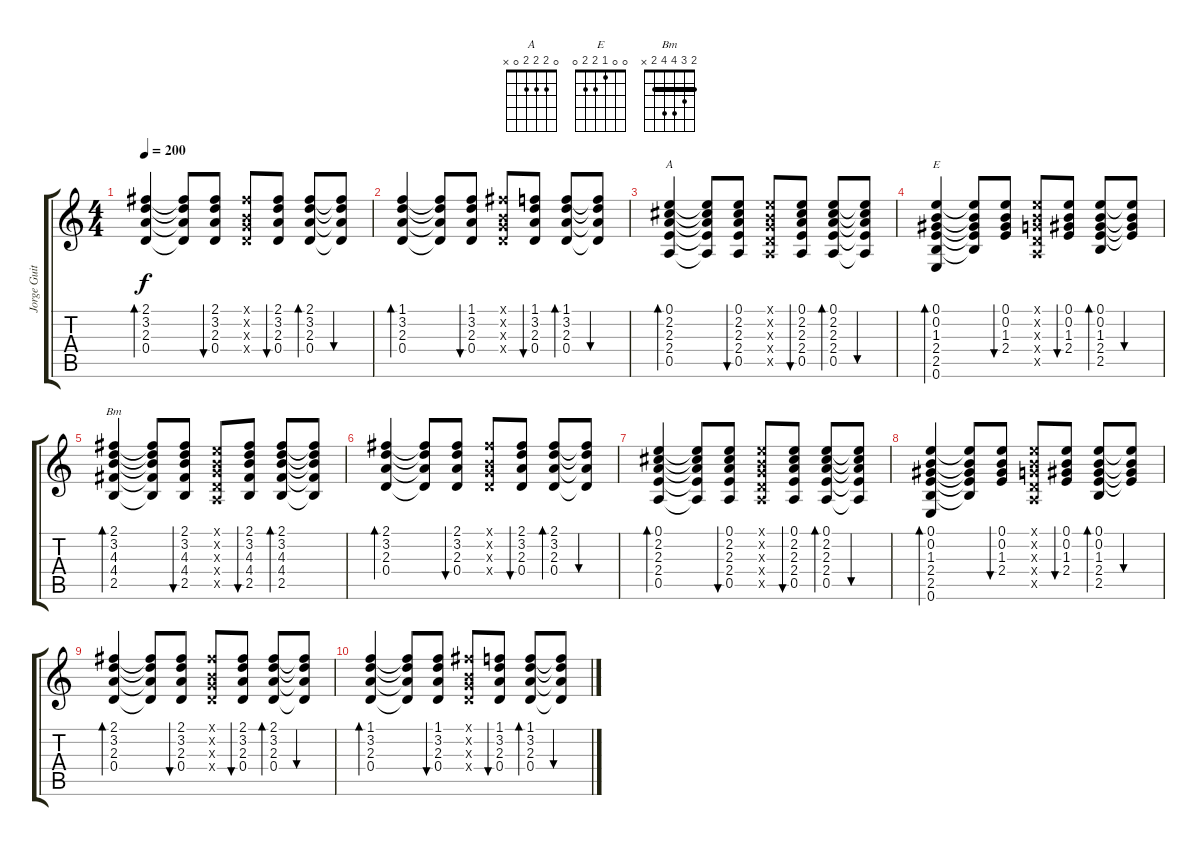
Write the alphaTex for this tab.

\track ("Jorge Guitarra 2" "Jorge Guit") {instrument acousticguitarnylon}
\staff {score tabs}
\tuning (E4 B3 G3 D3 A2 E2) {hide}
\chord ("A" 0 2 2 2 0 x)
\chord ("E" 0 0 1 2 2 0)
\chord ("Bm" 2 3 4 4 2 x) {barre 2}
\ts (4 4)
\tempo 200
\clef g2
\ks c
(2.1 3.2 2.3 0.4).4{bd 60 dy f} (2.1{t} 3.2{t} 2.3{t} 0.4{t}).8 (2.1 3.2 2.3 0.4).8{bu 60} (2.1{x} 0.2{x} 0.3{x} 0.4{x}).8 (2.1 3.2 2.3 0.4).8{bu 60} (2.1 3.2 2.3 0.4).8{bd 60} (2.1{t} 3.2{t} 2.3{t} 0.4{t}).8{bu 60} |
(1.1 3.2 2.3 0.4).4{bd 60} (1.1{t} 3.2{t} 2.3{t} 0.4{t}).8 (1.1 3.2 2.3 0.4).8{bu 60} (2.1{x} 0.2{x} 0.3{x} 0.4{x}).8 (1.1 3.2 2.3 0.4).8{bu 60} (1.1 3.2 2.3 0.4).8{bd 60} (1.1{t} 3.2{t} 2.3{t} 0.4{t}).8{bu 60} |
(0.1 2.2 2.3 2.4 0.5).4{bd 60 ch "A"} (0.1{t} 2.2{t} 2.3{t} 2.4{t} 0.5{t}).8 (0.1 2.2 2.3 2.4 0.5).8{bu 30} (0.1{x} 0.2{x} 0.3{x} 0.4{x} 0.5{x}).8 (0.1 2.2 2.3 2.4 0.5).8{bu 30} (0.1 2.2 2.3 2.4 0.5).8{bd 30} (0.1{t} 2.2{t} 2.3{t} 2.4{t} 0.5{t}).8{bu 30} |
(0.1 0.2 1.3 2.4 2.5 0.6).4{bd 60 ch "E"} (0.1{t} 0.2{t} 1.3{t} 2.4{t} 2.5{t}).8 (0.1 0.2 1.3 2.4).8{bu 30} (0.1{x} 0.2{x} 0.3{x} 0.4{x} 0.5{x}).8 (0.1 0.2 1.3 2.4).8{bu 30} (0.1 0.2 1.3 2.4 2.5).8{bd 30} (0.1{t} 0.2{t} 1.3{t} 2.4{t}).8{bu 30} |
(2.1 3.2 4.3 4.4 2.5).4{bd 60 ch "Bm"} (2.1{t} 3.2{t} 4.3{t} 4.4{t} 2.5{t}).8 (2.1 3.2 4.3 4.4 2.5).8{bu 30} (0.1{x} 0.2{x} 0.3{x} 0.4{x} 0.5{x}).8 (2.1 3.2 4.3 4.4 2.5).8{bu 30} (2.1 3.2 4.3 4.4 2.5).8{bd 30} (2.1{t} 3.2{t} 4.3{t} 4.4{t} 2.5{t}).8 |
(2.1 3.2 2.3 0.4).4{bd 60} (2.1{t} 3.2{t} 2.3{t} 0.4{t}).8 (2.1 3.2 2.3 0.4).8{bu 60} (2.1{x} 0.2{x} 0.3{x} 0.4{x}).8 (2.1 3.2 2.3 0.4).8{bu 60} (2.1 3.2 2.3 0.4).8{bd 60} (2.1{t} 3.2{t} 2.3{t} 0.4{t}).8{bu 60} |
(0.1 2.2 2.3 2.4 0.5).4{bd 60} (0.1{t} 2.2{t} 2.3{t} 2.4{t} 0.5{t}).8 (0.1 2.2 2.3 2.4 0.5).8{bu 30} (0.1{x} 0.2{x} 0.3{x} 0.4{x} 0.5{x}).8 (0.1 2.2 2.3 2.4 0.5).8{bu 30} (0.1 2.2 2.3 2.4 0.5).8{bd 30} (0.1{t} 2.2{t} 2.3{t} 2.4{t} 0.5{t}).8{bu 30} |
(0.1 0.2 1.3 2.4 2.5 0.6).4{bd 60} (0.1{t} 0.2{t} 1.3{t} 2.4{t} 2.5{t}).8 (0.1 0.2 1.3 2.4).8{bu 30} (0.1{x} 0.2{x} 0.3{x} 0.4{x} 0.5{x}).8 (0.1 0.2 1.3 2.4).8{bu 30} (0.1 0.2 1.3 2.4 2.5).8{bd 30} (0.1{t} 0.2{t} 1.3{t} 2.4{t}).8{bu 30} |
(2.1 3.2 2.3 0.4).4{bd 60} (2.1{t} 3.2{t} 2.3{t} 0.4{t}).8 (2.1 3.2 2.3 0.4).8{bu 60} (2.1{x} 0.2{x} 0.3{x} 0.4{x}).8 (2.1 3.2 2.3 0.4).8{bu 60} (2.1 3.2 2.3 0.4).8{bd 60} (2.1{t} 3.2{t} 2.3{t} 0.4{t}).8{bu 60} |
(1.1 3.2 2.3 0.4).4{bd 60} (1.1{t} 3.2{t} 2.3{t} 0.4{t}).8 (1.1 3.2 2.3 0.4).8{bu 60} (2.1{x} 0.2{x} 0.3{x} 0.4{x}).8 (1.1 3.2 2.3 0.4).8{bu 60} (1.1 3.2 2.3 0.4).8{bd 60} (1.1{t} 3.2{t} 2.3{t} 0.4{t}).8{bu 60}
